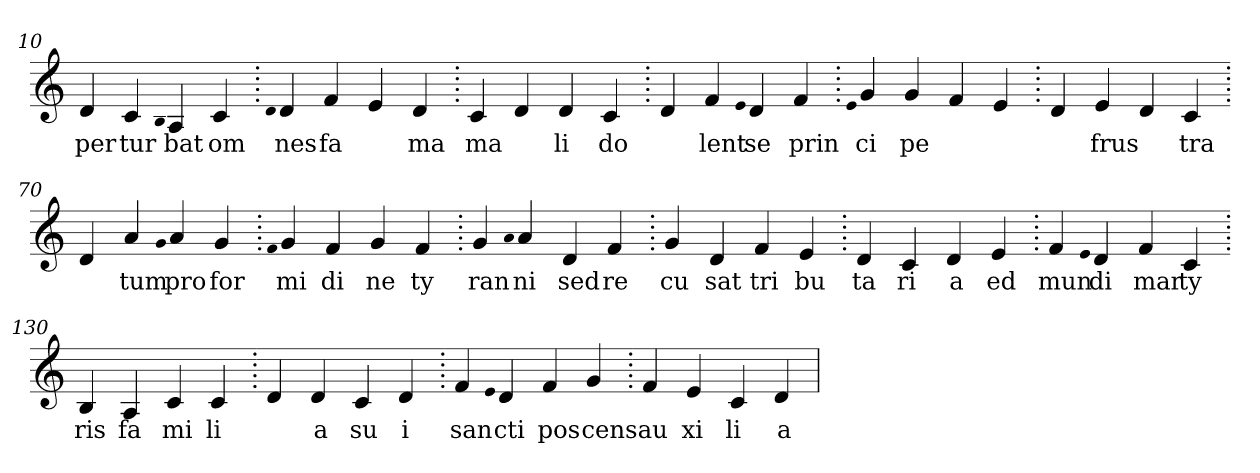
**kern	**text
*part1	*part1
*staff1	*staff1
*clefG2	*
=10.	=10.
4d	per
4c	tur
qqB	.
4A	bat
4c	om
=20.	=20.
qqd	.
4d	nes
4f	fa
4e	.
4d	ma
=30.	=30.
4c	ma
4d	.
4d	li
4c	do
=40.	=40.
4d	.
4f	lent
qqe	.
4d	se
4f	prin
=50.	=50.
qqe	.
4g	ci
4g	pe
4f	.
4e	.
=60.	=60.
4d	.
4e	frus
4d	.
4c	tra
=70.	=70.
4d	.
4a	tum
qqg	.
4a	pro
4g	for
=80.	=80.
qqf	.
4g	mi
4f	di
4g	ne
4f	ty
=90.	=90.
4g	ran
qqa	.
4a	ni
4d	sed
4f	re
=100.	=100.
4g	cu
4d	sat
4f	tri
4e	bu
=110.	=110.
4d	ta
4c	ri
4d	a
4e	ed
=120.	=120.
4f	mun
qqe	.
4d	di
4f	mar
4c	ty
=130.	=130.
4B	ris
4A	fa
4c	mi
4c	li
=140.	=140.
4d	.
4d	a
4c	su
4d	i
=150.	=150.
4f	san
qqe	.
4d	cti
4f	pos
4g	cens
=160.	=160.
4f	au
4e	xi
4c	li
4d	a
=	=
*-	*-
